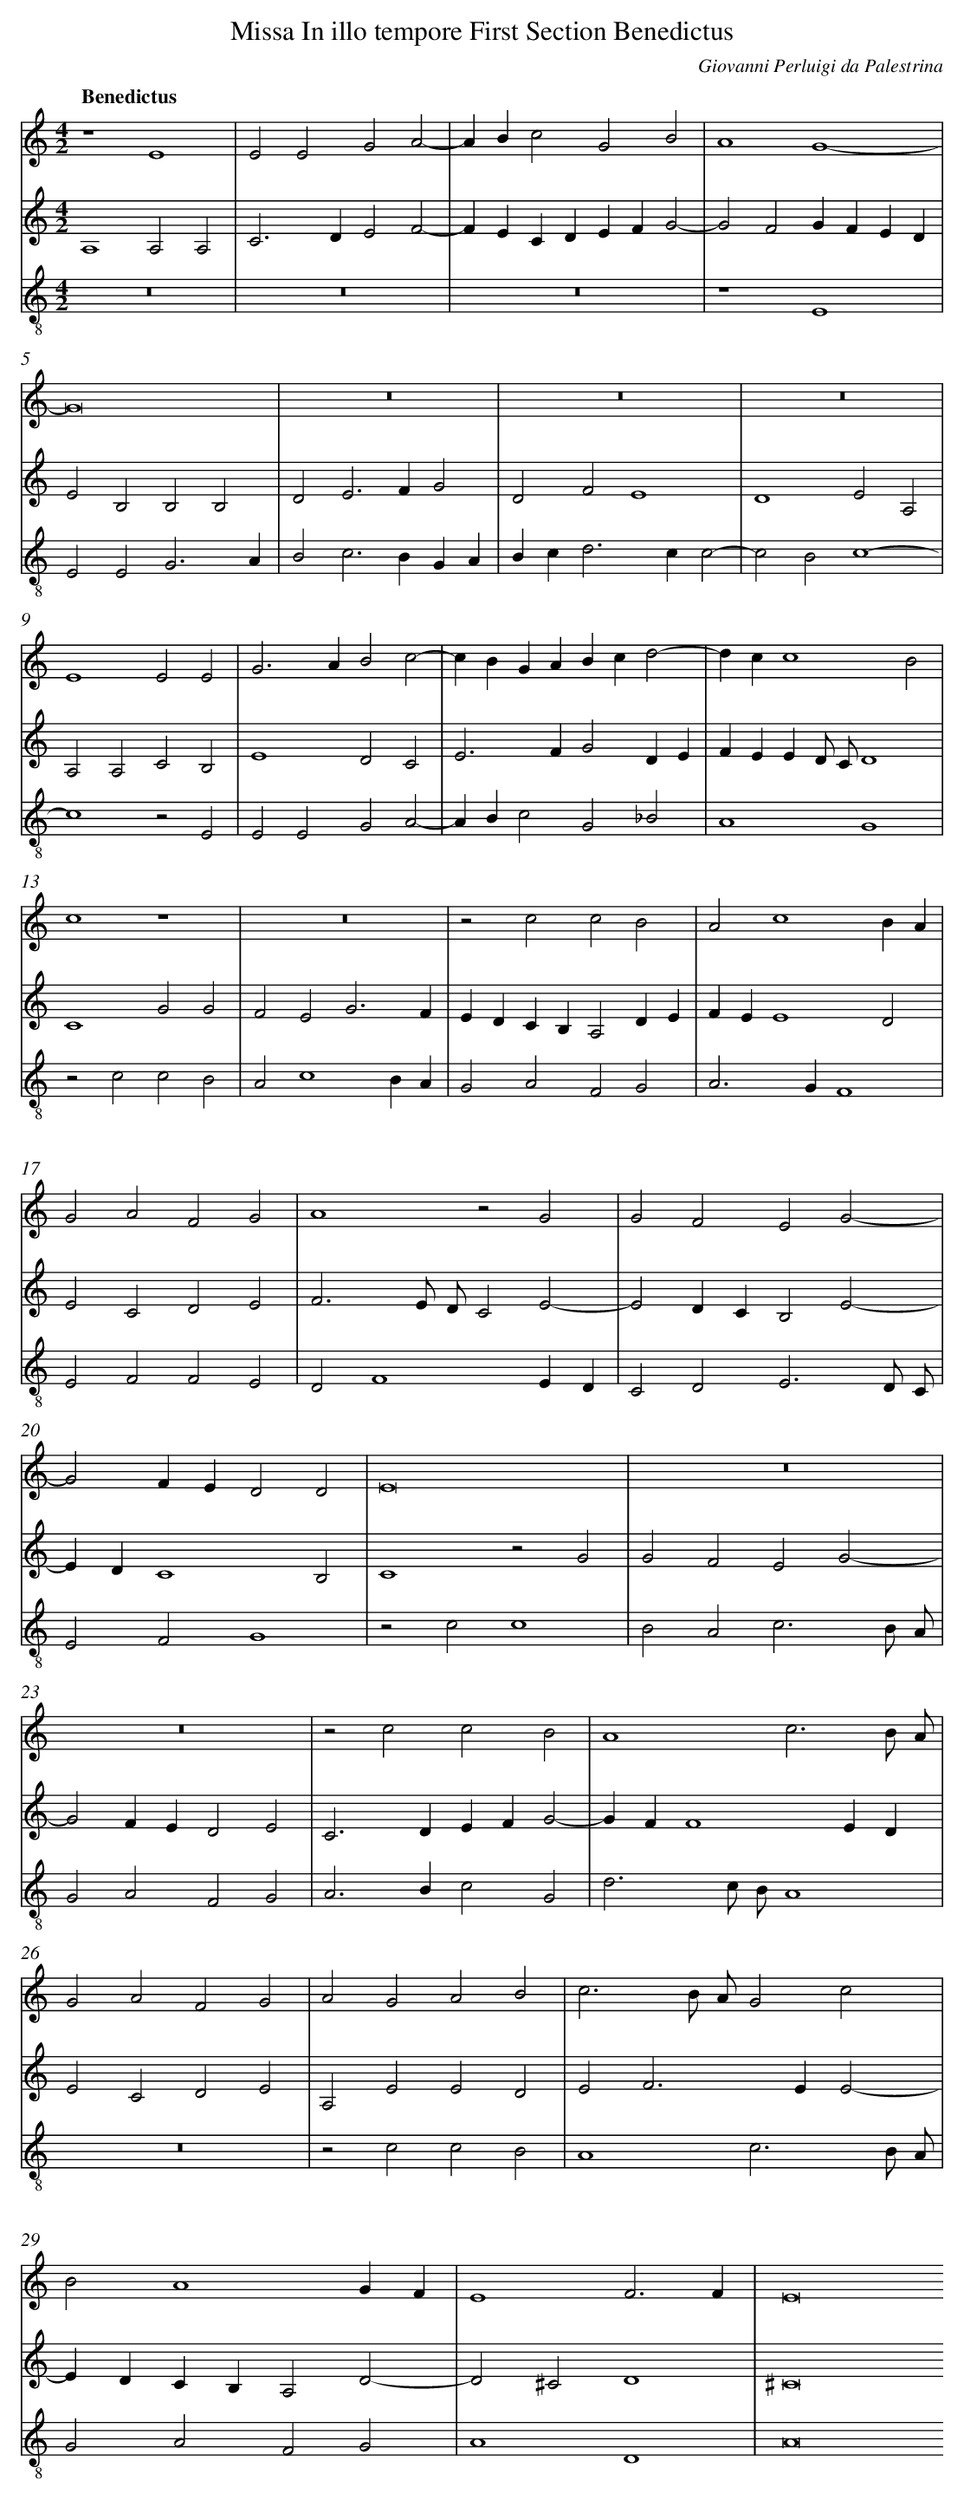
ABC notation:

X:1
T: Missa In illo tempore First Section Benedictus
C: Giovanni Perluigi da Palestrina
L: 1/4
M: 4/2
Q: "Benedictus"
V: 1 clef=treble
V: 2 clef=treble
V: 3 clef=treble-8
K: C
[V:1] z4E4 |
[V:2] A,4A,2A,2 |
[V:3] z8 |
[V:1] E2E2G2A2- |
[V:2] C2>D2E2F2- |
[V:3] z8 |
[V:1] ABc2G2B2 |
[V:2] FECDEFG2- |
[V:3] z8 |
[V:1] A4G4- |
[V:2] G2F2GFED |
[V:3] z4E4 |
[V:1] G8 |
[V:2] E2B,2B,2B,2 |
[V:3] E2E2G3A |
[V:1] z8 |
[V:2] D2E2>F2G2 |
[V:3] B2c2>B2GA |
[V:1] z8 |
[V:2] D2F2E4 |
[V:3] Bc2<d2cc2- |
[V:1] z8 |
[V:2] D4E2A,2 |
[V:3] c2B2c4- |
[V:1] E4E2E2 |
[V:2] A,2A,2C2B,2 |
[V:3] c4z2E2 |
[V:1] G2>A2B2c2- |
[V:2] E4D2C2 |
[V:3] E2E2G2A2- |
[V:1] cBGABcd2- |
[V:2] E2>F2G2DE |
[V:3] ABc2G2_B2 |
[V:1] dcc4B2 |
[V:2] FEED/ C/D4 |
[V:3] A4G4 |
[V:1] c4z4 |
[V:2] C4G2G2 |
[V:3] z2c2c2B2 |
[V:1] z8 |
[V:2] F2E2G3F |
[V:3] A2c4BA |
[V:1] z2c2c2B2 |
[V:2] EDCB,A,2DE |
[V:3] G2A2F2G2 |
[V:1] A2c4BA |
[V:2] FEE4D2 |
[V:3] A2>G2F4 |
[V:1] G2A2F2G2 |
[V:2] E2C2D2E2 |
[V:3] E2F2F2E2 |
[V:1] A4z2G2 |
[V:2] F3E/ D/C2E2- |
[V:3] D2F4ED |
[V:1] G2F2E2G2- |
[V:2] E2DCB,2E2- |
[V:3] C2D2E3D/ C/ |
[V:1] G2FED2D2 |
[V:2] EDC4B,2 |
[V:3] E2F2G4 |
[V:1] E8 |
[V:2] C4z2G2 |
[V:3] z2c2c4 |
[V:1] z8 |
[V:2] G2F2E2G2- |
[V:3] B2A2c3B/ A/ |
[V:1] z8 |
[V:2] G2FED2E2 |
[V:3] G2A2F2G2 |
[V:1] z2c2c2B2 |
[V:2] C2>D2EFG2- |
[V:3] A2>B2c2G2 |
[V:1] A4c3B/ A/ |
[V:2] GFF4ED |
[V:3] d3c/ B/A4 |
[V:1] G2A2F2G2 |
[V:2] E2C2D2E2 |
[V:3] z8 |
[V:1] A2G2A2B2 |
[V:2] A,2E2E2D2 |
[V:3] z2c2c2B2 |
[V:1] c3B/ A/G2c2 |
[V:2] E2F2>E2E2- |
[V:3] A4c3B/ A/ |
[V:1] B2A4GF |
[V:2] EDCB,A,2D2- |
[V:3] G2A2F2G2 |
[V:1] E4F3F |
[V:2] D2^C2D4 |
[V:3] A4D4 |
[V:1] E8
[V:2] ^C8
[V:3] A8
